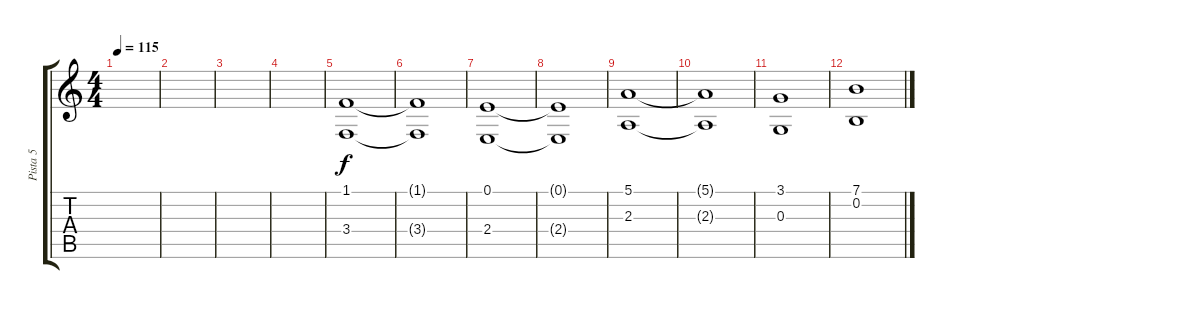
\track ("Pista 5" "Pista 5") {instrument synthstrings2}
\staff {score tabs}
\tuning (E4 B3 G3 D3 A2 E2) {hide}
\ts (4 4)
\tempo 115
\clef g2
\ks c
|
|
|
|
(1.1 3.4).1 |
(1.1{t} 3.4{t}).1 |
(0.1 2.4).1 |
(0.1{t} 2.4{t}).1 |
(5.1 2.3).1 |
(5.1{t} 2.3{t}).1 |
(3.1 0.3).1 |
(7.1 0.2).1
